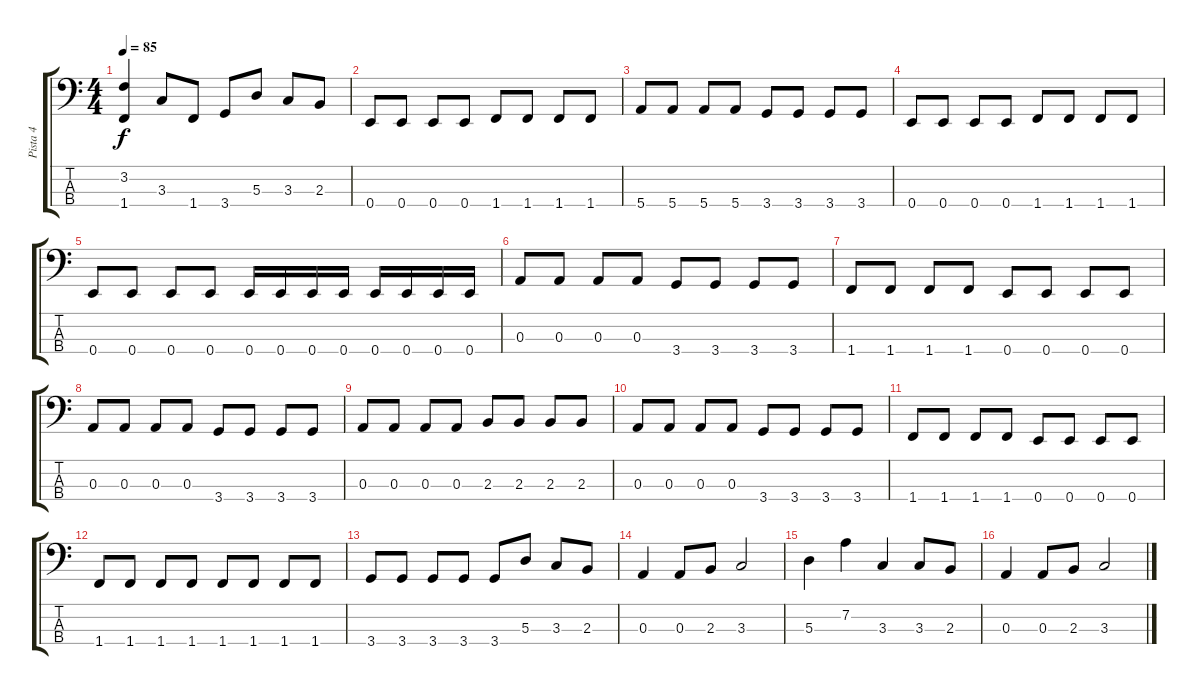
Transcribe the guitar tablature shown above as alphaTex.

\track ("Pista 4" "Pista 4") {instrument electricbassfinger}
\staff {score tabs}
\tuning (G2 D2 A1 E1) {hide}
\ts (4 4)
\tempo 85
\clef f4
\ks c
(3.2 1.4).4{dy f} 3.3.8 1.4.8 3.4.8 5.3.8 3.3.8 2.3.8 |
0.4.8 0.4.8 0.4.8 0.4.8 1.4.8 1.4.8 1.4.8 1.4.8 |
5.4.8 5.4.8 5.4.8 5.4.8 3.4.8 3.4.8 3.4.8 3.4.8 |
0.4.8 0.4.8 0.4.8 0.4.8 1.4.8 1.4.8 1.4.8 1.4.8 |
0.4.8 0.4.8 0.4.8 0.4.8 0.4.16 0.4.16 0.4.16 0.4.16 0.4.16 0.4.16 0.4.16 0.4.16 |
0.3.8 0.3.8 0.3.8 0.3.8 3.4.8 3.4.8 3.4.8 3.4.8 |
1.4.8 1.4.8 1.4.8 1.4.8 0.4.8 0.4.8 0.4.8 0.4.8 |
0.3.8 0.3.8 0.3.8 0.3.8 3.4.8 3.4.8 3.4.8 3.4.8 |
0.3.8 0.3.8 0.3.8 0.3.8 2.3.8 2.3.8 2.3.8 2.3.8 |
0.3.8 0.3.8 0.3.8 0.3.8 3.4.8 3.4.8 3.4.8 3.4.8 |
1.4.8 1.4.8 1.4.8 1.4.8 0.4.8 0.4.8 0.4.8 0.4.8 |
1.4.8 1.4.8 1.4.8 1.4.8 1.4.8 1.4.8 1.4.8 1.4.8 |
3.4.8 3.4.8 3.4.8 3.4.8 3.4.8 5.3.8 3.3.8 2.3.8 |
0.3.4 0.3.8 2.3.8 3.3.2 |
5.3.4 7.2.4 3.3.4 3.3.8 2.3.8 |
0.3.4 0.3.8 2.3.8 3.3.2
